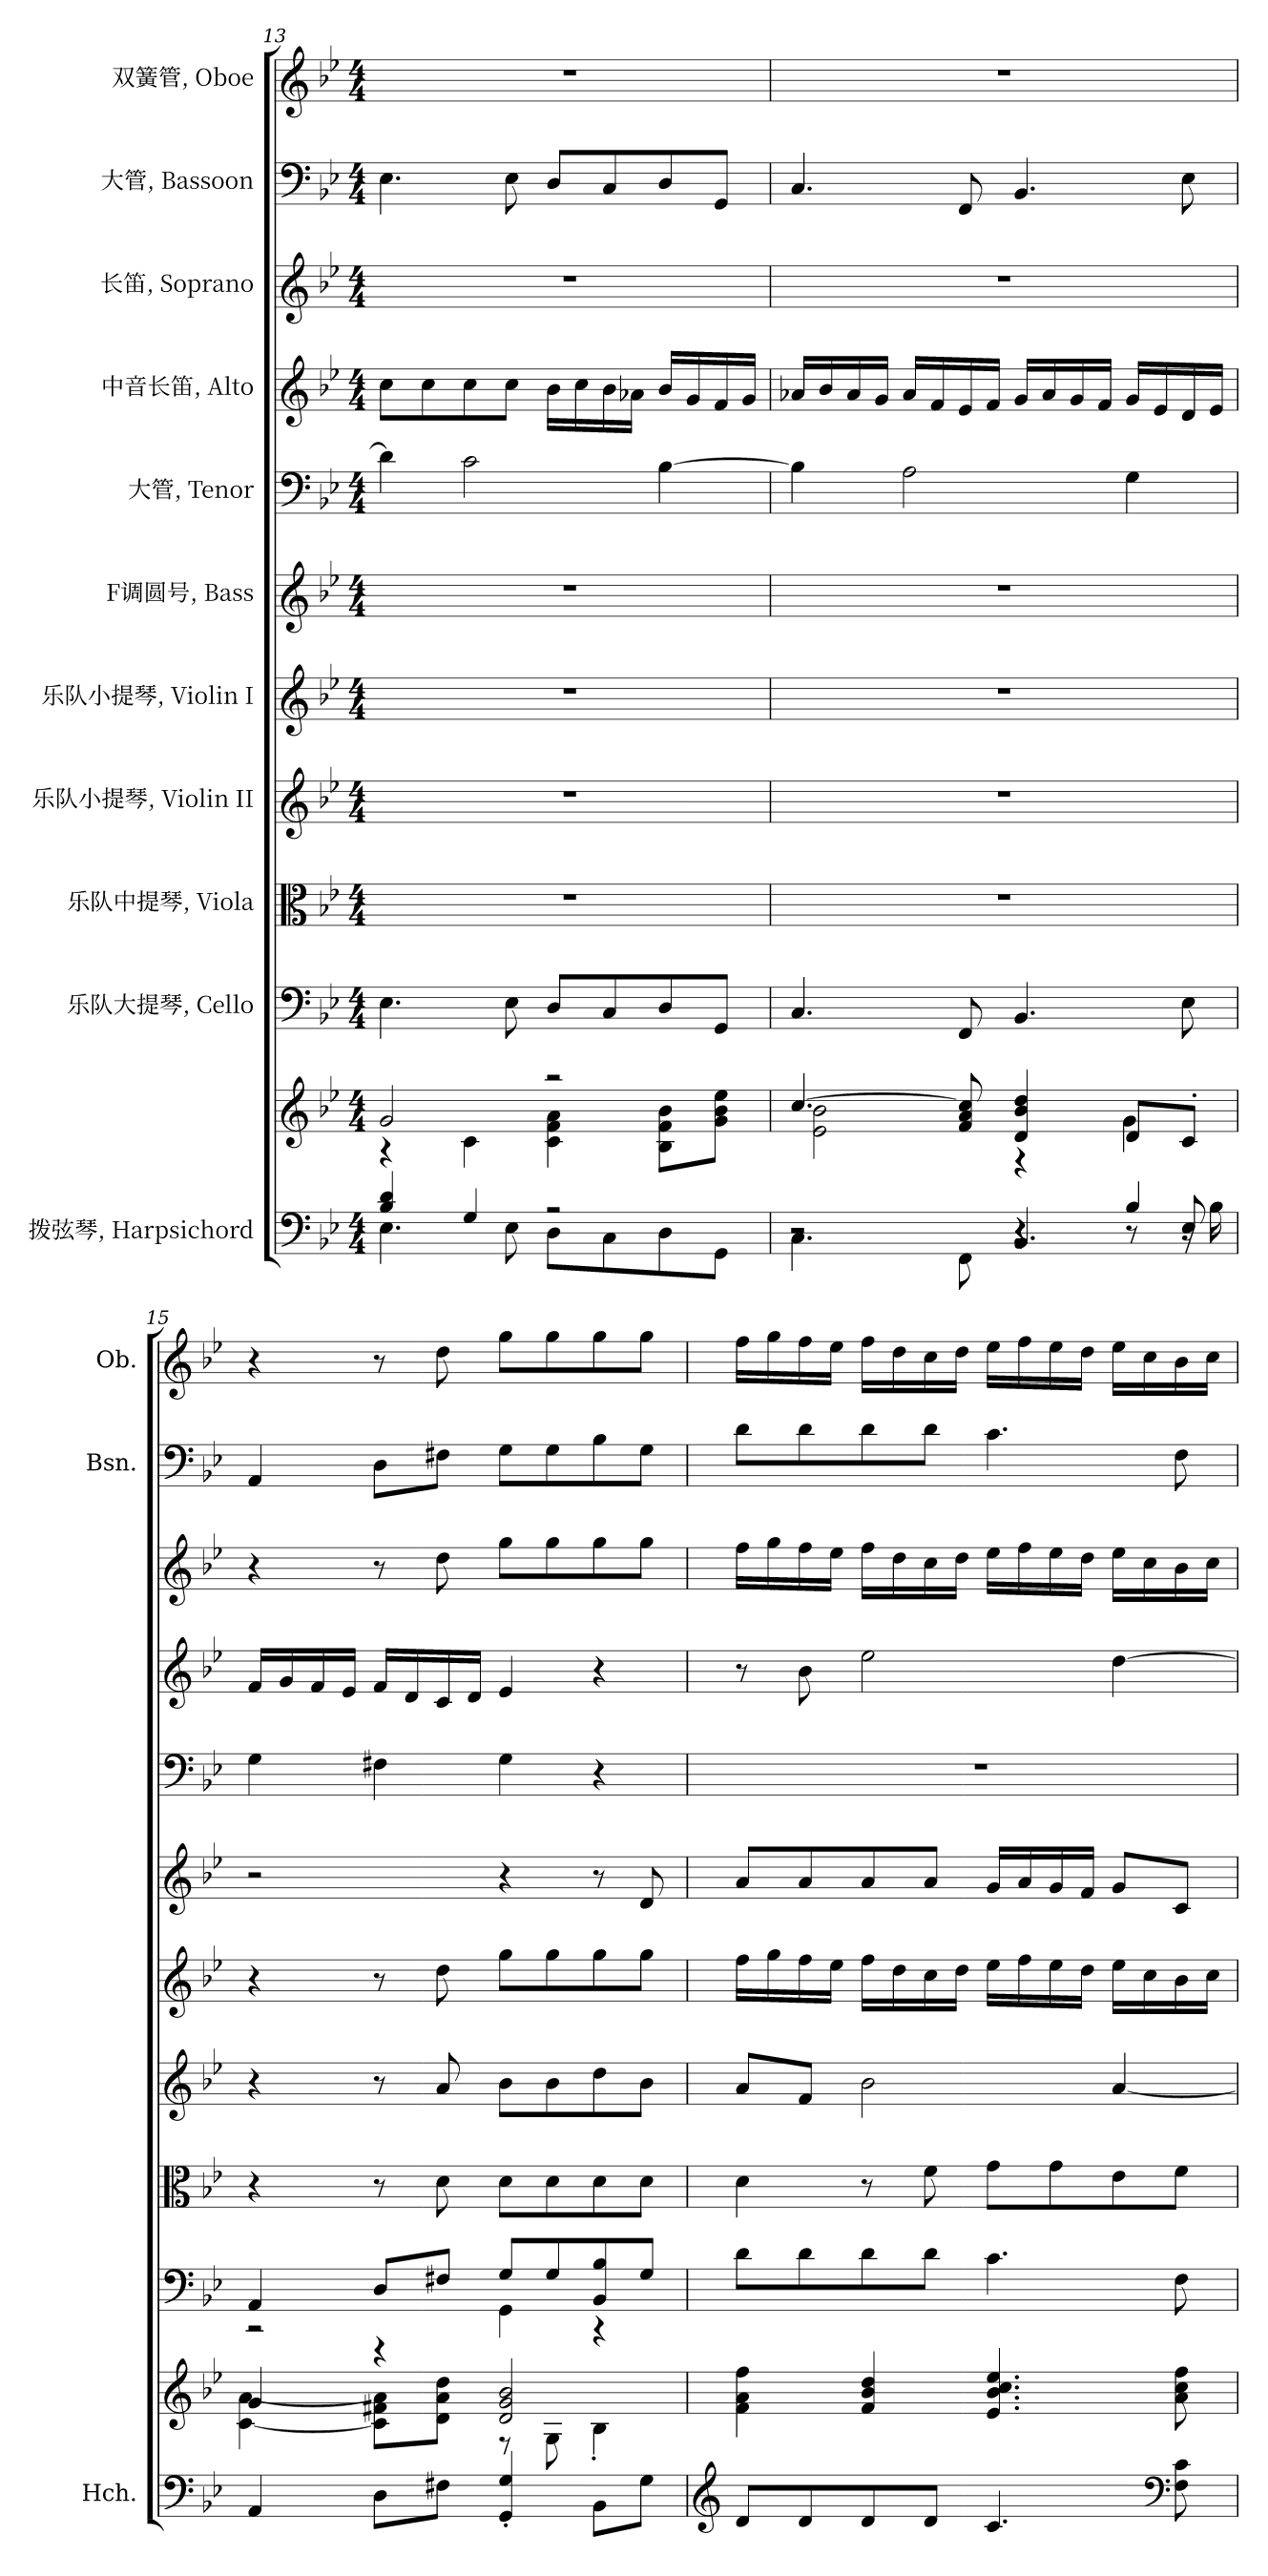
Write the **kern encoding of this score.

**kern	**kern	**kern	**kern	**kern	**kern	**kern	**kern	**kern	**kern	**kern	**kern
*part11	*part11	*part10	*part9	*part8	*part7	*part6	*part5	*part4	*part3	*part2	*part1
*staff12	*staff11	*staff10	*staff9	*staff8	*staff7	*staff6	*staff5	*staff4	*staff3	*staff2	*staff1
*I"拨弦琴, Harpsichord	*	*I"乐队大提琴, Cello	*I"乐队中提琴, Viola	*I"乐队小提琴, Violin II	*I"乐队小提琴, Violin I	*I"F调圆号, Bass	*I"大管, Tenor	*I"中音长笛, Alto	*I"长笛, Soprano	*I"大管, Bassoon	*I"双簧管, Oboe
*I'Hch.	*	*	*	*	*	*	*	*	*	*I'Bsn.	*I'Ob.
*clefF4	*clefG2	*clefF4	*clefC3	*clefG2	*clefG2	*clefG2	*clefF4	*clefG2	*clefG2	*clefF4	*clefG2
*	*	*	*	*	*	*ITrd4c7	*	*ITrd3c5	*	*	*
*k[b-e-]	*k[b-e-]	*k[b-e-]	*k[b-e-]	*k[b-e-]	*k[b-e-]	*k[b-e-a-]	*k[b-e-]	*k[b-]	*k[b-e-]	*k[b-e-]	*k[b-e-]
*M4/4	*M4/4	*M4/4	*M4/4	*M4/4	*M4/4	*M4/4	*M4/4	*M4/4	*M4/4	*M4/4	*M4/4
=13	=13	=13	=13	=13	=13	=13	=13	=13	=13	=13	=13
*^	*^	*	*	*	*	*	*	*	*	*	*
4B-/ 4d/	4.E-\	2g/	4r	4.E-\	1r	1r	1r	1r	4d\]	8g\L	1r	4.E-\	1r
.	.	.	.	.	.	.	.	.	.	8g\	.	.	.
4G/	.	.	4c\	.	.	.	.	.	2c\	8g\	.	.	.
.	8E-\	.	.	8E-\	.	.	.	.	.	8g\J	.	8E-\	.
2r	8D\L	2r	4c\ 4f\ 4a\	8D/L	.	.	.	.	.	16f\LL	.	8D/L	.
.	.	.	.	.	.	.	.	.	.	16g\	.	.	.
.	8C\	.	.	8C/	.	.	.	.	.	16f\	.	8C/	.
.	.	.	.	.	.	.	.	.	.	16e-X\JJ	.	.	.
.	8D\	.	8B-\ 8f\ 8b-\L	8D/	.	.	.	.	[4B-\	16f/LL	.	8D/	.
.	.	.	.	.	.	.	.	.	.	16d/	.	.	.
.	8GG\J	.	8g\ 8b-\ 8ee-\J	8GG/J	.	.	.	.	.	16c/	.	8GG/J	.
.	.	.	.	.	.	.	.	.	.	16d/JJ	.	.	.
!!LO:PB:g=z
=14	=14	=14	=14	=14	=14	=14	=14	=14	=14	=14	=14	=14	=14
*	*^	*	*	*	*	*	*	*	*	*	*	*	*
2r	4.C\	2r	[4.cc/	2e-\ 2b-\	4.C/	1r	1r	1r	1r	4B-\]	16e-X/LL	1r	4.C/	1r
.	.	.	.	.	.	.	.	.	.	.	16f/	.	.	.
.	.	.	.	.	.	.	.	.	.	.	16e-/	.	.	.
.	.	.	.	.	.	.	.	.	.	.	16d/JJ	.	.	.
.	.	.	.	.	.	.	.	.	.	2A\	16e-/LL	.	.	.
.	.	.	.	.	.	.	.	.	.	.	16c/	.	.	.
.	8FF\	.	8f/ 8a/ 8cc/]	.	8FF/	.	.	.	.	.	16B-/	.	8FF/	.
.	.	.	.	.	.	.	.	.	.	.	16c/JJ	.	.	.
4r	4r	4.BB-/	4d/ 4b-/ 4dd/	4r	4.BB-/	.	.	.	.	.	16d/LL	.	4.BB-/	.
.	.	.	.	.	.	.	.	.	.	.	16e-/	.	.	.
.	.	.	.	.	.	.	.	.	.	.	16d/	.	.	.
.	.	.	.	.	.	.	.	.	.	.	16c/JJ	.	.	.
4B-/	8r	.	8d/L	4g\	.	.	.	.	.	4G\	16d/LL	.	.	.
.	.	.	.	.	.	.	.	.	.	.	16B-/	.	.	.
.	16r	8E-/	8c'/J	.	8E-\	.	.	.	.	.	16A/	.	8E-\	.
.	16B-\	.	.	.	.	.	.	.	.	.	16B-/JJ	.	.	.
*v	*v	*v	*	*	*	*	*	*	*	*	*	*	*	*
=15	=15	=15	=15	=15	=15	=15	=15	=15	=15	=15	=15	=15
*	*	*	*^	*	*	*	*	*	*	*	*	*
4AA/	4g/	[4c\ [4a\	4AA/	2r	4r	4r	4r	2r	4G\	16c/LL	4r	4AA/	4r
.	.	.	.	.	.	.	.	.	.	16d/	.	.	.
.	.	.	.	.	.	.	.	.	.	16c/	.	.	.
.	.	.	.	.	.	.	.	.	.	16B-/JJ	.	.	.
8D\L	4r	8c\] 8f#X\ 8a\]L	8D/L	.	8r	8r	8r	.	4F#X\	16c/LL	8r	8D\L	8r
.	.	.	.	.	.	.	.	.	.	16A/	.	.	.
8F#X\J	.	8d\ 8a\ 8dd\J	8F#X/J	.	8d\	8a/	8dd\	.	.	16G/	8dd\	8F#X\J	8dd\
.	.	.	.	.	.	.	.	.	.	16A/JJ	.	.	.
4GG/' 4G/'	2d/ 2g/ 2b-/	8r	8G/L	4GG\	8d\L	8b-\L	8gg\L	4r	4G\	4B-/	8gg\L	8G\L	8gg\L
.	.	8G\	8G/	.	8d\	8b-\	8gg\	.	.	.	8gg\	8G\	8gg\
8BB-\L	.	4B-'\	8BB-/ 8B-/	4r	8d\	8dd\	8gg\	8r	4r	4r	8gg\	8B-\	8gg\
8G\J	.	.	8G/J	.	8d\J	8b-\J	8gg\J	8G/	.	.	8gg\J	8G\J	8gg\J
*	*v	*v	*	*	*	*	*	*	*	*	*	*	*
*	*	*v	*v	*	*	*	*	*	*	*	*	*
!!LO:PB:g=z
=16	=16	=16	=16	=16	=16	=16	=16	=16	=16	=16	=16
*clefG2	*	*	*	*	*	*	*	*	*	*	*
8d/L	4f\ 4a\ 4ff\	8d\L	4d\	8a/L	16ff\LL	8d/L	1r	8r	16ff\LL	8d\L	16ff\LL
.	.	.	.	.	16gg\	.	.	.	16gg\	.	16gg\
8d/	.	8d\	.	8f/J	16ff\	8d/	.	8f\	16ff\	8d\	16ff\
.	.	.	.	.	16ee-\JJ	.	.	.	16ee-\JJ	.	16ee-\JJ
8d/	4f/ 4b-/ 4dd/	8d\	8r	2b-\	16ff\LL	8d/	.	2b-\	16ff\LL	8d\	16ff\LL
.	.	.	.	.	16dd\	.	.	.	16dd\	.	16dd\
8d/J	.	8d\J	8f\	.	16cc\	8d/J	.	.	16cc\	8d\J	16cc\
.	.	.	.	.	16dd\JJ	.	.	.	16dd\JJ	.	16dd\JJ
4.c/	4.e-/ 4.b-/ 4.cc/ 4.ee-/	4.c\	8g\L	.	16ee-\LL	16c/LL	.	.	16ee-\LL	4.c\	16ee-\LL
.	.	.	.	.	16ff\	16d/	.	.	16ff\	.	16ff\
.	.	.	8g\	.	16ee-\	16c/	.	.	16ee-\	.	16ee-\
.	.	.	.	.	16dd\JJ	16B-/JJ	.	.	16dd\JJ	.	16dd\JJ
.	.	.	8e-\	[4a/	16ee-\LL	8c/L	.	[4a\	16ee-\LL	.	16ee-\LL
.	.	.	.	.	16cc\	.	.	.	16cc\	.	16cc\
*clefF4	*	*	*	*	*	*	*	*	*	*	*
8F\ 8c\	8a\ 8cc\ 8ff\	8F\	8f\J	.	16b-\	8F/J	.	.	16b-\	8F\	16b-\
.	.	.	.	.	16cc\JJ	.	.	.	16cc\JJ	.	16cc\JJ
=	=	=	=	=	=	=	=	=	=	=	=
*-	*-	*-	*-	*-	*-	*-	*-	*-	*-	*-	*-
